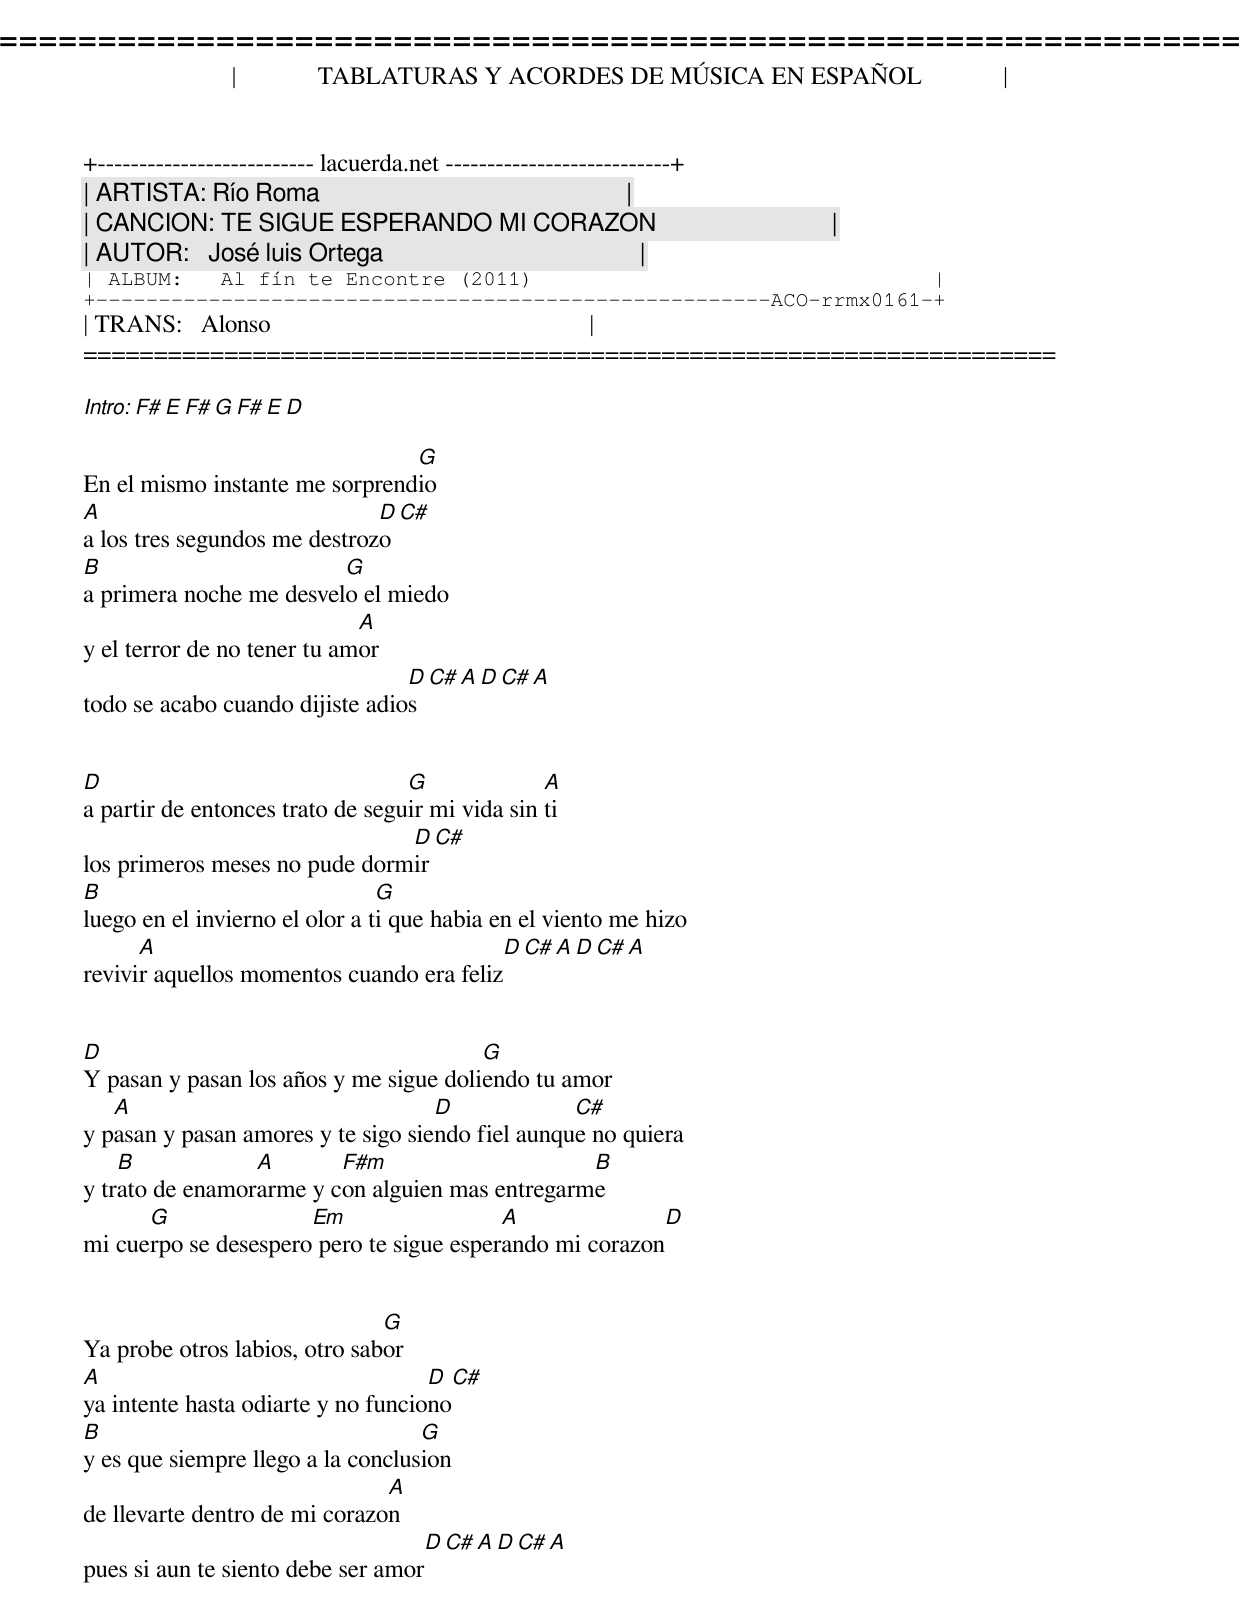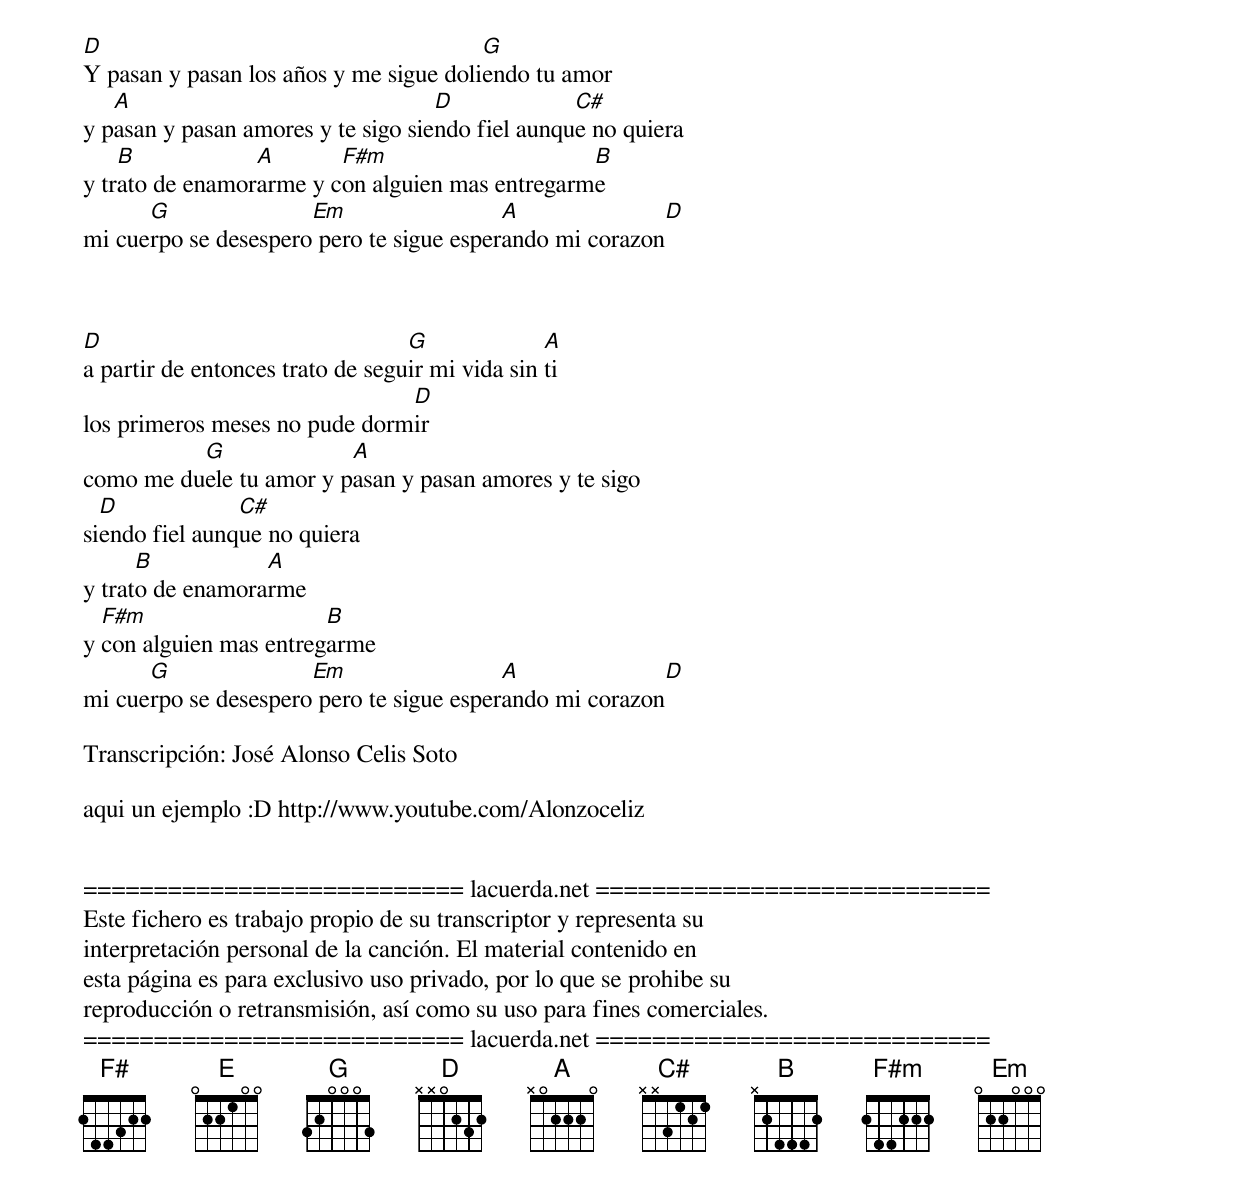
=====================================================================
|             TABLATURAS Y ACORDES DE MÚSICA EN ESPAÑOL             |
+-------------------------- lacuerda.net ---------------------------+
| ARTISTA: Río Roma                                                 |
| CANCION: TE SIGUE ESPERANDO MI CORAZON                            |
| AUTOR:   José luis Ortega                                         |
| ALBUM:   Al fín te Encontre (2011)                                |
+------------------------------------------------------ACO-rrmx0161-+
| TRANS:   Alonso                                                   |
=====================================================================

Intro: F# E F# G F# E D

                                G
En el mismo instante me sorprendio
A                             D C#
a los tres segundos me destrozo
B                        G
a primera noche me desvelo el miedo
                             A
y el terror de no tener tu amor
                                 D C# A D C# A
todo se acabo cuando dijiste adios


D                                 G              A
a partir de entonces trato de seguir mi vida sin ti
                               D C#
los primeros meses no pude dormir
B                               G
luego en el invierno el olor a ti que habia en el viento me hizo
      A                                   D C# A D C# A
revivir aquellos momentos cuando era feliz


D                                       G
Y pasan y pasan los años y me sigue doliendo tu amor
   A                                D             C#
y pasan y pasan amores y te sigo siendo fiel aunque no quiera
    B            A       F#m                     B
y trato de enamorarme y con alguien mas entregarme
      G               Em                  A              D
mi cuerpo se desespero pero te sigue esperando mi corazon


                               G
Ya probe otros labios, otro sabor
A                                   D C#
ya intente hasta odiarte y no funciono
B                                  G
y es que siempre llego a la conclusion
                               A
de llevarte dentro de mi corazon
                                   D C# A D C# A
pues si aun te siento debe ser amor



D                                       G
Y pasan y pasan los años y me sigue doliendo tu amor
   A                                D             C#
y pasan y pasan amores y te sigo siendo fiel aunque no quiera
    B            A       F#m                     B
y trato de enamorarme y con alguien mas entregarme
      G               Em                  A              D
mi cuerpo se desespero pero te sigue esperando mi corazon



D                                 G              A
a partir de entonces trato de seguir mi vida sin ti
                               D
los primeros meses no pude dormir
          G              A
como me duele tu amor y pasan y pasan amores y te sigo
  D             C#
siendo fiel aunque no quiera
      B           A
y trato de enamorarme
  F#m                   B
y con alguien mas entregarme
      G               Em                  A              D
mi cuerpo se desespero pero te sigue esperando mi corazon

Transcripción: José Alonso Celis Soto

aqui un ejemplo :D http://www.youtube.com/Alonzoceliz


=========================== lacuerda.net ============================
Este fichero es trabajo propio de su transcriptor y representa su
interpretación personal de la canción. El material contenido en
esta página es para exclusivo uso privado, por lo que se prohibe su
reproducción o retransmisión, así como su uso para fines comerciales.
=========================== lacuerda.net ============================
